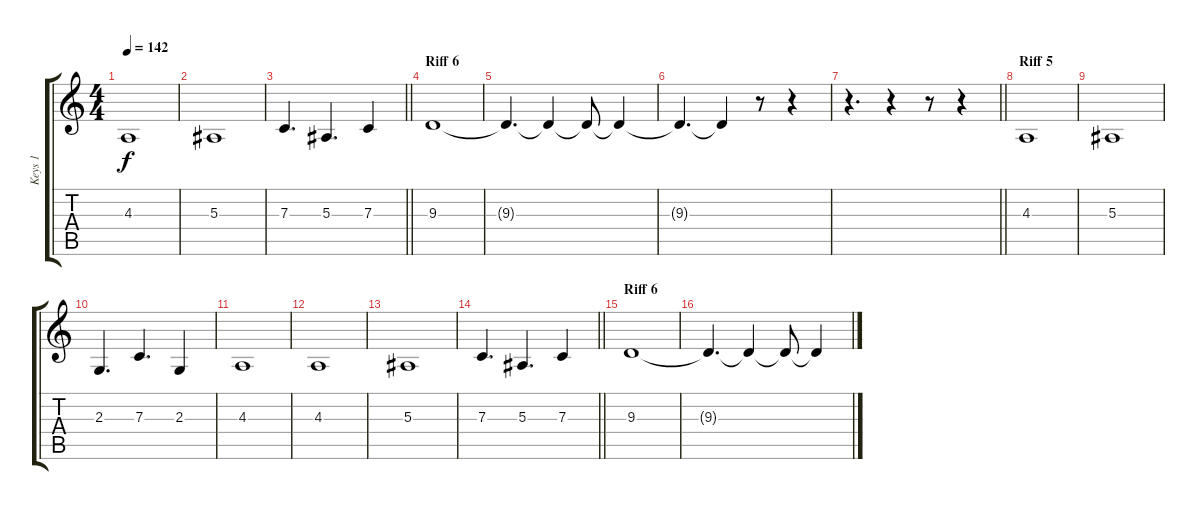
\track ("Keys 1" "Keys 1") {instrument pad4choir}
\staff {score tabs}
\tuning (D4 A3 F3 C3 G2 D2) {hide}
\ts (4 4)
\tempo 142
\clef g2
\ks c
4.3.1{dy f} |
5.3.1 |
\barLineRight lightlight
7.3.4{d} 5.3.4{d} 7.3.4 |
\section ("" "Riff 6")
9.3.1 |
9.3{t}.4{d} 9.3{t}.4 9.3{t}.8 9.3{t}.4 |
9.3{t}.4{d} 9.3{t}.4 r.8 r.4 |
\barLineRight lightlight
r.4{d} r.4 r.8 r.4 |
\section ("" "Riff 5")
4.3.1 |
5.3.1 |
2.3.4{d} 7.3.4{d} 2.3.4 |
4.3.1 |
4.3.1 |
5.3.1 |
\barLineRight lightlight
7.3.4{d} 5.3.4{d} 7.3.4 |
\section ("" "Riff 6")
9.3.1 |
9.3{t}.4{d} 9.3{t}.4 9.3{t}.8 9.3{t}.4
